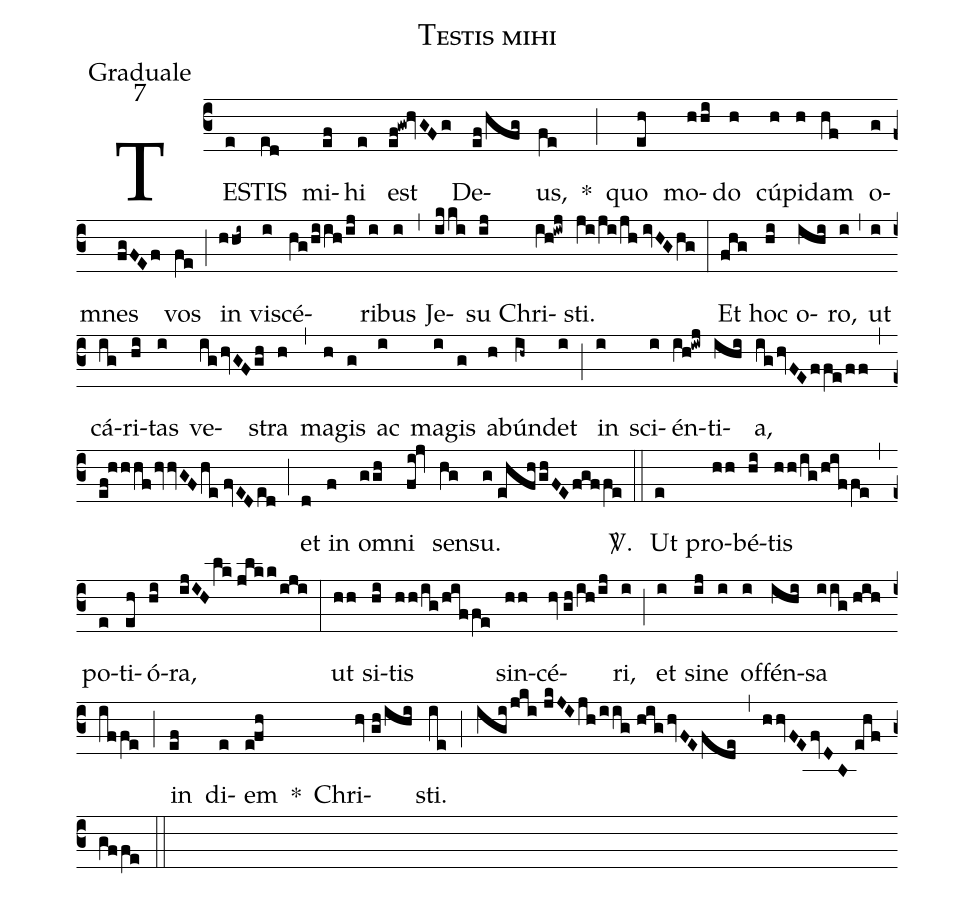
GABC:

name:Testis mihi;
office-part:Graduale;
mode:7;
%%
(c3) TE(e)STIS(ed) mi(ef)hi(e) est(ef!gw!hvGFg) De(ef/hfg)us,(fe) *(;) quo(eh) mo(hhi)do(h) cú(h)pi(h)dam(hf) o(g)mnes(fgFEf) vos(fe) (;) in(hhi~) vi(i)scé(hg/hiih/ij)ri(i)bus(i) (,) Je(ikki)su(ij) Chri(ih!iwj)sti.(ji/ji/jh//ivHGhg) (:) Et(fhg) hoc(hi) o(ihi)ro,(i) (,) ut(i) cá(ig)ri(hi)tas(i) ve(ighvGFgh)stra(h) (,) ma(h)gis(g) ac(i) ma(i)gis(g) a(h)bún(ih~)det(i) (;) in(i) sci(i)én(ih!iwj)ti(ihi)a,(ighvFEffe/ff) (,) (ef!hhhf/hvvGFhe//fvEDed) (;) et(d) in(f) o(ggh)mni(fi!jv) sen(hg)su.(g//ehfh/ghFEfgffe) <sp>V/</sp>.(::) Ut(e) pro(hh)bé(hi)tis(hh/ig/hiffe) (,) po(e)ti(eh)ó(hi)ra,(ijIHlk//jlkk/iji) (:) ut(hh) si(hi)tis(hh/ig/hiffe) sin(hh)cé(hv//gh/ih/ij)ri,(i) (;) et(i) si(ij)ne(i) of(i)fén(ihi)sa(iig//hih/iffe) (;) in(ef) di(e)em(e!fh) *() Chri(hv//gh/ihi)sti.(ie) (;) (igi/jki//jkJIjh/iig//highvFEfde) (,) (hhvFEfvDB//ehf/gffe) (::)
